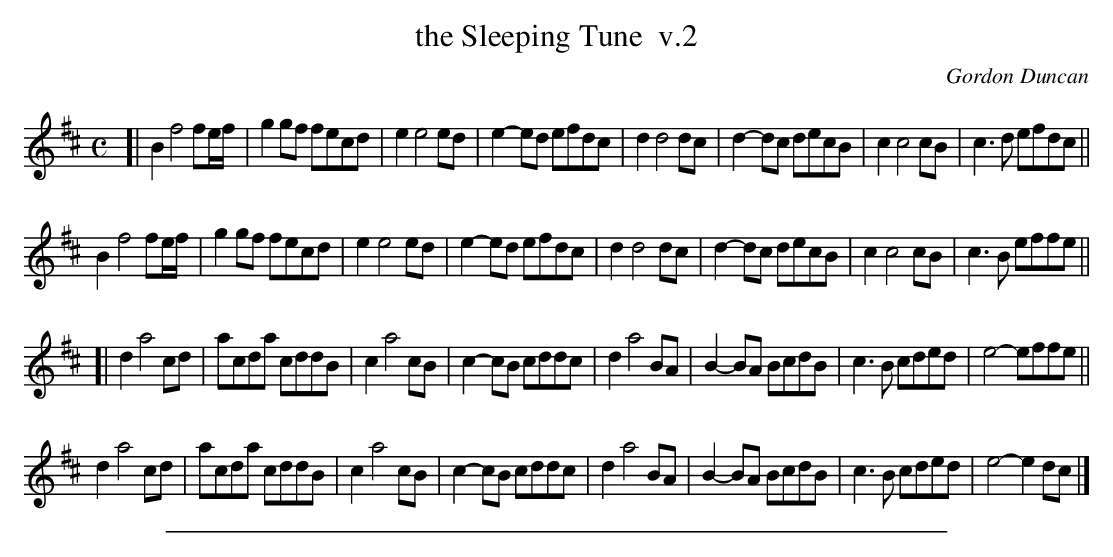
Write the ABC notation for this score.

X:1
T: the Sleeping Tune  v.2
C: Gordon Duncan
M: C
L: 1/8
K: Bm
[|\
B2 f4 fe/f/ | g2gf fecd | e2 e4 ed | e2-ed efdc |\
d2 d4 dc | d2-dc decB | c2 c4 cB | c3d efdc ||
B2 f4 fe/f/ | g2gf fecd | e2 e4 ed | e2-ed efdc |\
d2 d4 dc | d2-dc decB | c2 c4 cB | c3B effe ||
[|\
d2 a4 cd | acda cddB | c2 a4 cB | c2-cB cddc |\
d2 a4 BA | B2-BA BcdB | c3B cded | e4- effe ||
d2 a4 cd | acda cddB | c2 a4 cB | c2-cB cddc |\
d2 a4 BA | B2-BA BcdB | c3B cded | e4- e2dc |]
